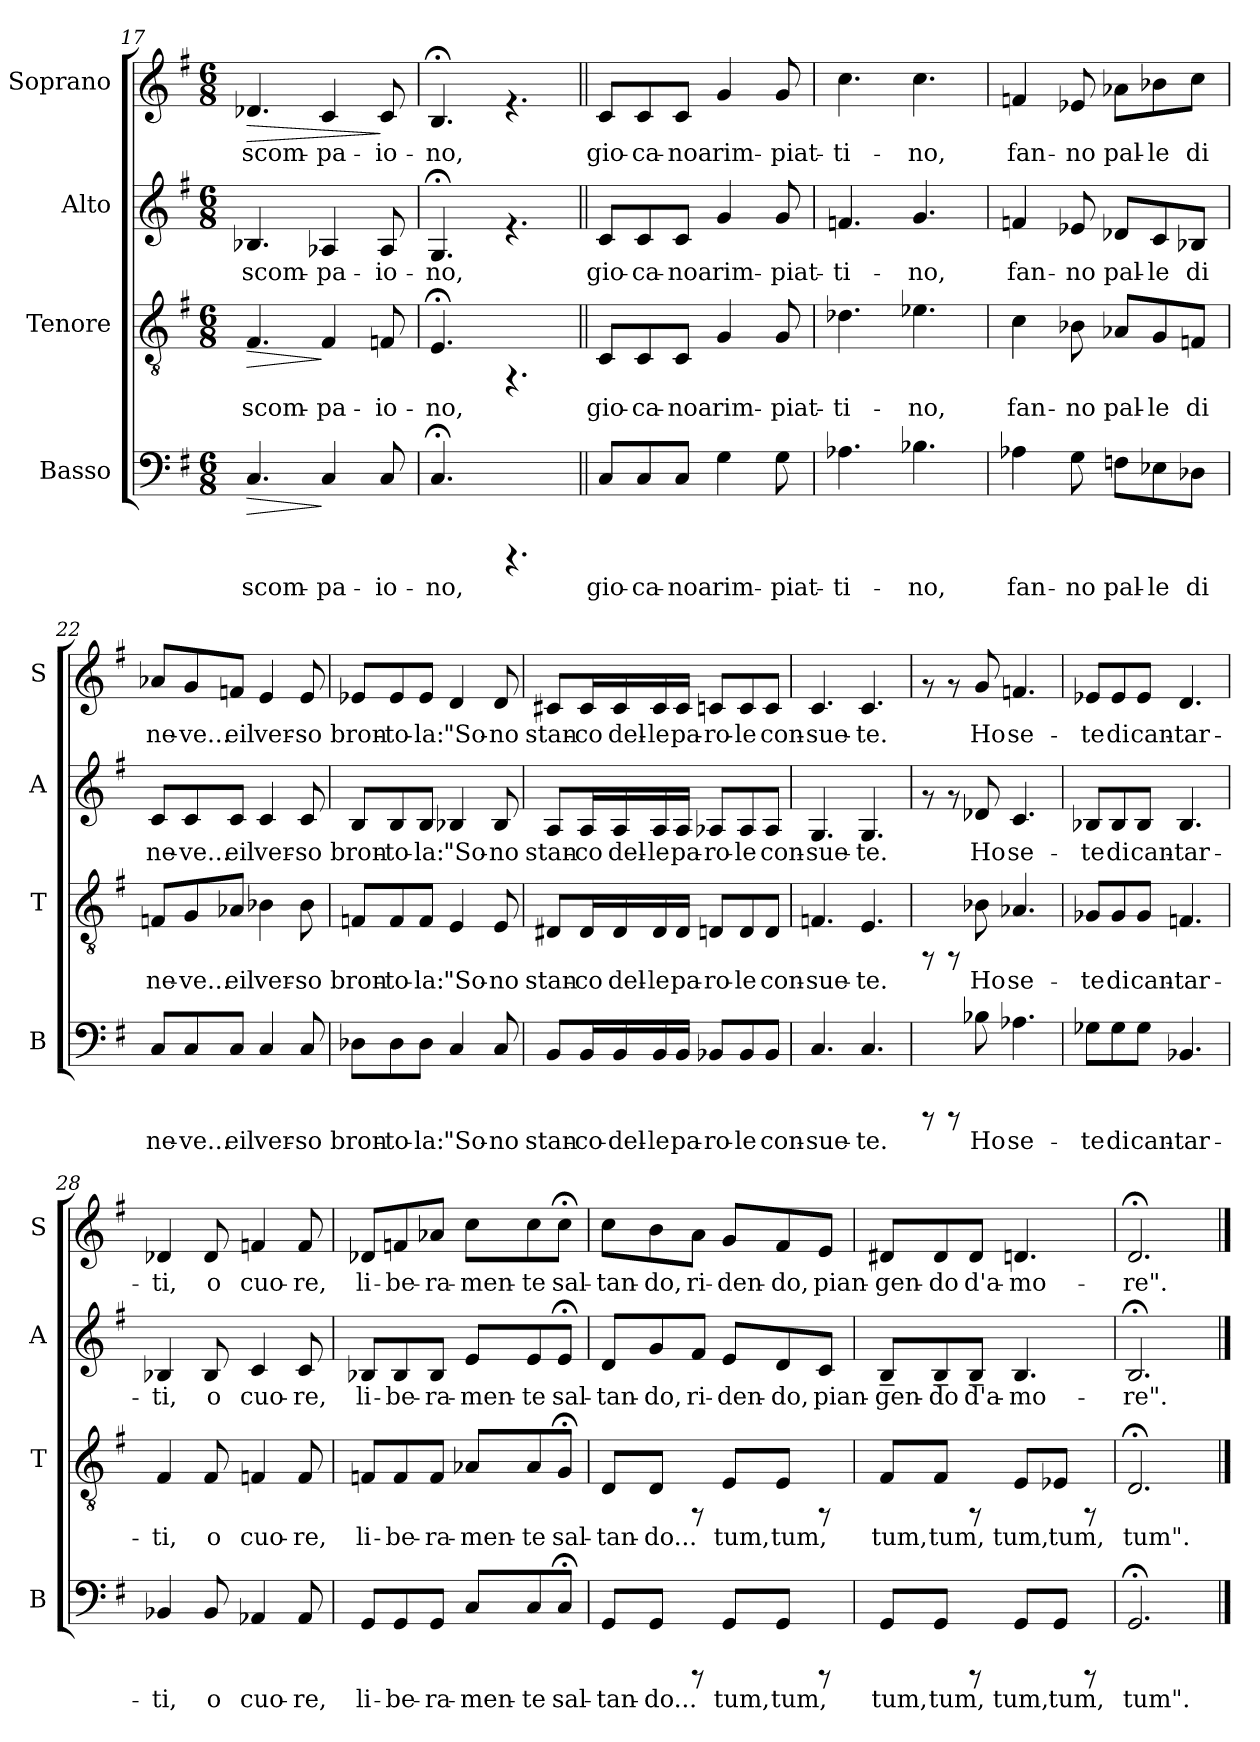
**kern	**text	**dynam	**kern	**text	**dynam	**kern	**text	**kern	**text	**dynam
*part4	*part4	*part4	*part3	*part3	*part3	*part2	*part2	*part1	*part1	*part1
*staff4	*staff4	*staff4	*staff3	*staff3	*staff3	*staff2	*staff2	*staff1	*staff1	*staff1
*I"Basso	*	*	*I"Tenore	*	*	*I"Alto	*	*I"Soprano	*	*
*I'B	*	*	*I'T	*	*	*I'A	*	*I'S	*	*
*clefF4	*	*	*clefGv2	*	*	*clefG2	*	*clefG2	*	*
*k[f#]	*	*	*k[f#]	*	*	*k[f#]	*	*k[f#]	*	*
*G:	*	*	*G:	*	*	*G:	*	*G:	*	*
*M6/8	*	*	*M6/8	*	*	*M6/8	*	*M6/8	*	*
=17	=17	=17	=17	=17	=17	=17	=17	=17	=17	=17
!	!LO:LY:b:cj	!LO:HP:b	!	!LO:LY:b:cj	!LO:HP:b	!	!LO:LY:b:cj	!	!LO:LY:b:cj	!LO:HP:b
4.C/	scom-	>	4.F#/	scom-	>	4.B-X/	scom-	4.d-X/	scom-	>
!	!LO:LY:b:cj	!	!	!LO:LY:b:cj	!	!	!LO:LY:b:cj	!	!LO:LY:b:cj	!
4C/	-pa-	]	4F#/	-pa-	]	4A-X/	-pa-	4c/	-pa-	.
!	!LO:LY:b:cj	!	!	!LO:LY:b:cj	!	!	!LO:LY:b:cj	!	!LO:LY:b:cj	!
8C/	-io-	.	8Fn/	-io-	.	8A-/	-io-	8c/	-io-	]
=18	=18	=18	=18	=18	=18	=18	=18	=18	=18	=18
!	!LO:LY:b:cj	!	!	!LO:LY:b:cj	!	!	!LO:LY:b:cj	!	!LO:LY:b:cj	!
4.C;</	-no,	.	4.E;</	-no,	.	4.G;</	-no,	4.B;</	-no,	.
4.rCCC	.	.	4.rFF	.	.	4.rf	.	4.rf	.	.
=19||	=19||	=19||	=19||	=19||	=19||	=19||	=19||	=19||	=19||	=19||
!	!LO:LY:b:cj	!	!	!LO:LY:b:cj	!	!	!LO:LY:b:cj	!	!LO:LY:b:cj	!
8C/L	gio-	.	8C/L	gio-	.	8c/L	gio-	8c/L	gio-	.
!	!LO:LY:b:cj	!	!	!LO:LY:b:cj	!	!	!LO:LY:b:cj	!	!LO:LY:b:cj	!
8C/	-ca-	.	8C/	-ca-	.	8c/	-ca-	8c/	-ca-	.
!	!LO:LY:b:cj	!	!	!LO:LY:b:cj	!	!	!LO:LY:b:cj	!	!LO:LY:b:cj	!
8C/J	-noa	.	8C/J	-noa	.	8c/J	-noa	8c/J	-noa	.
!	!LO:LY:b:cj	!	!	!LO:LY:b:cj	!	!	!LO:LY:b:cj	!	!LO:LY:b:cj	!
4G\	rim-	.	4G/	rim-	.	4g/	rim-	4g/	rim-	.
!	!LO:LY:b:cj	!	!	!LO:LY:b:cj	!	!	!LO:LY:b:cj	!	!LO:LY:b:cj	!
8G\	-piat-	.	8G/	-piat-	.	8g/	-piat-	8g/	-piat-	.
=20	=20	=20	=20	=20	=20	=20	=20	=20	=20	=20
!	!LO:LY:b:cj	!	!	!LO:LY:b:cj	!	!	!LO:LY:b:cj	!	!LO:LY:b:cj	!
4.A-X\	-ti-	.	4.d-X\	-ti-	.	4.fn/	-ti-	4.cc\	-ti-	.
!	!LO:LY:b:cj	!	!	!LO:LY:b:cj	!	!	!LO:LY:b:cj	!	!LO:LY:b:cj	!
4.B-X\	-no,	.	4.e-X\	-no,	.	4.g/	-no,	4.cc\	-no,	.
=21	=21	=21	=21	=21	=21	=21	=21	=21	=21	=21
!	!LO:LY:b:cj	!	!	!LO:LY:b:cj	!	!	!LO:LY:b:cj	!	!LO:LY:b:cj	!
4A-X\	fan-	.	4c\	fan-	.	4fn/	fan-	4fn/	fan-	.
!	!LO:LY:b:cj	!	!	!LO:LY:b:cj	!	!	!LO:LY:b:cj	!	!LO:LY:b:cj	!
8G\	-no	.	8B-X\	-no	.	8e-X/	-no	8e-X/	-no	.
!	!LO:LY:b:cj	!	!	!LO:LY:b:cj	!	!	!LO:LY:b:cj	!	!LO:LY:b:cj	!
8Fn\L	pal-	.	8A-X/L	pal-	.	8d-X/L	pal-	8a-X\L	pal-	.
!	!LO:LY:b:cj	!	!	!LO:LY:b:cj	!	!	!LO:LY:b:cj	!	!LO:LY:b:cj	!
8E-X\	-le	.	8G/	-le	.	8c/	-le	8b-X\	-le	.
!	!LO:LY:b:cj	!	!	!LO:LY:b:cj	!	!	!LO:LY:b:cj	!	!LO:LY:b:cj	!
8D-X\J	di	.	8Fn/J	di	.	8B-X/J	di	8cc\J	di	.
=22	=22	=22	=22	=22	=22	=22	=22	=22	=22	=22
!	!LO:LY:b:cj	!	!	!LO:LY:b:cj	!	!	!LO:LY:b:cj	!	!LO:LY:b:cj	!
8C/L	ne-	.	8Fn/L	ne-	.	8c/L	ne-	8a-X/L	ne-	.
!	!LO:LY:b:cj	!	!	!LO:LY:b:cj	!	!	!LO:LY:b:cj	!	!LO:LY:b:cj	!
8C/	-ve...	.	8G/	-ve...	.	8c/	-ve...	8g/	-ve...	.
!	!LO:LY:b:cj	!	!	!LO:LY:b:cj	!	!	!LO:LY:b:cj	!	!LO:LY:b:cj	!
8C/J	eil	.	8A-X/J	eil	.	8c/J	eil	8fn/J	eil	.
!	!LO:LY:b:cj	!	!	!LO:LY:b:cj	!	!	!LO:LY:b:cj	!	!LO:LY:b:cj	!
4C/	ver-	.	4B-X\	ver-	.	4c/	ver-	4e/	ver-	.
!	!LO:LY:b:cj	!	!	!LO:LY:b:cj	!	!	!LO:LY:b:cj	!	!LO:LY:b:cj	!
8C/	-so	.	8B-\	-so	.	8c/	-so	8e/	-so	.
!!LO:LB:g=z
=23	=23	=23	=23	=23	=23	=23	=23	=23	=23	=23
!	!LO:LY:b:cj	!	!	!LO:LY:b:cj	!	!	!LO:LY:b:cj	!	!LO:LY:b:cj	!
8D-X\L	bron-	.	8Fn/L	bron-	.	8B/L	bron-	8e-X/L	bron-	.
!	!LO:LY:b:cj	!	!	!LO:LY:b:cj	!	!	!LO:LY:b:cj	!	!LO:LY:b:cj	!
8D-\	-to-	.	8F/	-to-	.	8B/	-to-	8e-/	-to-	.
!	!LO:LY:b:cj	!	!	!LO:LY:b:cj	!	!	!LO:LY:b:cj	!	!LO:LY:b:cj	!
8D-\J	-la:	.	8F/J	-la:	.	8B/J	-la:	8e-/J	-la:	.
!	!LO:LY:b:cj	!	!	!LO:LY:b:cj	!	!	!LO:LY:b:cj	!	!LO:LY:b:cj	!
4C/	"So-	.	4E/	"So-	.	4B-X/	"So-	4d/	"So-	.
!	!LO:LY:b:cj	!	!	!LO:LY:b:cj	!	!	!LO:LY:b:cj	!	!LO:LY:b:cj	!
8C/	-no	.	8E/	-no	.	8B-/	-no	8d/	-no	.
=24	=24	=24	=24	=24	=24	=24	=24	=24	=24	=24
!	!LO:LY:b:cj	!	!	!LO:LY:b:cj	!	!	!LO:LY:b:cj	!	!LO:LY:b:cj	!
8BB/L	stan-	.	8D#X/L	stan-	.	8A/L	stan-	8c#X/L	stan-	.
!	!LO:LY:b:cj	!	!	!LO:LY:b:cj	!	!	!LO:LY:b:cj	!	!LO:LY:b:cj	!
16BB/	-co-	.	16D#/	-co	.	16A/	-co	16c#/	-co	.
!	!LO:LY:b:cj	!	!	!LO:LY:b:cj	!	!	!LO:LY:b:cj	!	!LO:LY:b:cj	!
16BB/	-del-	.	16D#/	del-	.	16A/	del-	16c#/	del-	.
!	!LO:LY:b:cj	!	!	!LO:LY:b:cj	!	!	!LO:LY:b:cj	!	!LO:LY:b:cj	!
16BB/	-le	.	16D#/	-le	.	16A/	-le	16c#/	-le	.
!	!LO:LY:b:cj	!	!	!LO:LY:b:cj	!	!	!LO:LY:b:cj	!	!LO:LY:b:cj	!
16BB/J	pa-	.	16D#/J	pa-	.	16A/J	pa-	16c#/J	pa-	.
!	!LO:LY:b:cj	!	!	!LO:LY:b:cj	!	!	!LO:LY:b:cj	!	!LO:LY:b:cj	!
8BB-X/L	-ro-	.	8Dn/L	-ro-	.	8A-X/L	-ro-	8cn/L	-ro-	.
!	!LO:LY:b:cj	!	!	!LO:LY:b:cj	!	!	!LO:LY:b:cj	!	!LO:LY:b:cj	!
8BB-/	-le	.	8D/	-le	.	8A-/	-le	8c/	-le	.
!	!LO:LY:b:cj	!	!	!LO:LY:b:cj	!	!	!LO:LY:b:cj	!	!LO:LY:b:cj	!
8BB-/J	con-	.	8D/J	con-	.	8A-/J	con-	8c/J	con-	.
=25	=25	=25	=25	=25	=25	=25	=25	=25	=25	=25
!	!LO:LY:b:cj	!	!	!LO:LY:b:cj	!	!	!LO:LY:b:cj	!	!LO:LY:b:cj	!
4.C/	-sue-	.	4.Fn/	-sue-	.	4.G/	-sue-	4.c/	-sue-	.
!	!LO:LY:b:cj	!	!	!LO:LY:b:cj	!	!	!LO:LY:b:cj	!	!LO:LY:b:cj	!
4.C/	-te.	.	4.E/	-te.	.	4.G/	-te.	4.c/	-te.	.
=26	=26	=26	=26	=26	=26	=26	=26	=26	=26	=26
8rCCC	.	.	8rFF	.	.	8rf	.	8rf	.	.
8rCCC	.	.	8rFF	.	.	8rf	.	8rf	.	.
!	!LO:LY:b:cj	!	!	!LO:LY:b:cj	!	!	!LO:LY:b:cj	!	!LO:LY:b:cj	!
8B-X\	Ho	.	8B-X\	Ho	.	8d-X/	Ho	8g/	Ho	.
!	!LO:LY:b:cj	!	!	!LO:LY:b:cj	!	!	!LO:LY:b:cj	!	!LO:LY:b:cj	!
4.A-X\	se-	.	4.A-X/	se-	.	4.c/	se-	4.fn/	se-	.
=27	=27	=27	=27	=27	=27	=27	=27	=27	=27	=27
!	!LO:LY:b:cj	!	!	!LO:LY:b:cj	!	!	!LO:LY:b:cj	!	!LO:LY:b:cj	!
8G-X\L	-te	.	8G-X/L	-te	.	8B-X/L	-te	8e-X/L	-te	.
!	!LO:LY:b:cj	!	!	!LO:LY:b:cj	!	!	!LO:LY:b:cj	!	!LO:LY:b:cj	!
8G-\	di	.	8G-/	di	.	8B-/	di	8e-/	di	.
!	!LO:LY:b:cj	!	!	!LO:LY:b:cj	!	!	!LO:LY:b:cj	!	!LO:LY:b:cj	!
8G-\J	can-	.	8G-/J	can-	.	8B-/J	can-	8e-/J	can-	.
!	!LO:LY:b:cj	!	!	!LO:LY:b:cj	!	!	!LO:LY:b:cj	!	!LO:LY:b:cj	!
4.BB-X/	-tar-	.	4.Fn/	-tar-	.	4.B-/	-tar-	4.d/	-tar-	.
=28	=28	=28	=28	=28	=28	=28	=28	=28	=28	=28
!	!LO:LY:b:cj	!	!	!LO:LY:b:cj	!	!	!LO:LY:b:cj	!	!LO:LY:b:cj	!
4BB-X/	-ti,	.	4F#/	-ti,	.	4B-X/	-ti,	4d-X/	-ti,	.
!	!LO:LY:b:cj	!	!	!LO:LY:b:cj	!	!	!LO:LY:b:cj	!	!LO:LY:b:cj	!
8BB-/	o	.	8F#/	o	.	8B-/	o	8d-/	o	.
!	!LO:LY:b:cj	!	!	!LO:LY:b:cj	!	!	!LO:LY:b:cj	!	!LO:LY:b:cj	!
4AA-X/	cuo-	.	4Fn/	cuo-	.	4c/	cuo-	4fn/	cuo-	.
!	!LO:LY:b:cj	!	!	!LO:LY:b:cj	!	!	!LO:LY:b:cj	!	!LO:LY:b:cj	!
8AA-/	-re,	.	8F/	-re,	.	8c/	-re,	8f/	-re,	.
!!LO:LB:g=z
=29	=29	=29	=29	=29	=29	=29	=29	=29	=29	=29
!	!LO:LY:b:cj	!	!	!LO:LY:b:cj	!	!	!LO:LY:b:cj	!	!LO:LY:b:cj	!
8GG/L	li-	.	8Fn/L	li-	.	8B-X/L	li-	8d-X/L	li-	.
!	!LO:LY:b:cj	!	!	!LO:LY:b:cj	!	!	!LO:LY:b:cj	!	!LO:LY:b:cj	!
8GG/	-be-	.	8F/	-be-	.	8B-/	-be-	8fn/	-be-	.
!	!LO:LY:b:cj	!	!	!LO:LY:b:cj	!	!	!LO:LY:b:cj	!	!LO:LY:b:cj	!
8GG/J	-ra-	.	8F/J	-ra-	.	8B-/J	-ra-	8a-X/J	-ra-	.
!	!LO:LY:b:cj	!	!	!LO:LY:b:cj	!	!	!LO:LY:b:cj	!	!LO:LY:b:cj	!
8C/L	-men-	.	8A-X/L	-men-	.	8e/L	-men-	8cc\L	-men-	.
!	!LO:LY:b:cj	!	!	!LO:LY:b:cj	!	!	!LO:LY:b:cj	!	!LO:LY:b:cj	!
8C/	-te	.	8A-/	-te	.	8e/	-te	8cc\	-te	.
!	!LO:LY:b:cj	!	!	!LO:LY:b:cj	!	!	!LO:LY:b:cj	!	!LO:LY:b:cj	!
8C;</J	sal-	.	8G;</J	sal-	.	8e;</J	sal-	8cc;<\J	sal-	.
=30	=30	=30	=30	=30	=30	=30	=30	=30	=30	=30
!	!LO:LY:b:cj	!	!	!LO:LY:b:cj	!	!	!LO:LY:b:cj	!	!LO:LY:b:cj	!
8GG/L	-tan-	.	8D/L	-tan-	.	8d/L	-tan-	8cc\L	-tan-	.
!	!LO:LY:b:cj	!	!	!LO:LY:b:cj	!	!	!LO:LY:b:cj	!	!LO:LY:b:cj	!
8GG/J	-do...	.	8D/J	-do...	.	8g/	-do,	8b\	-do,	.
!	!	!	!	!	!	!	!LO:LY:b:cj	!	!LO:LY:b:cj	!
8rCCC	.	.	8rFF	.	.	8f#/J	ri-	8a\J	ri-	.
!	!LO:LY:b:cj	!	!	!LO:LY:b:cj	!	!	!LO:LY:b:cj	!	!LO:LY:b:cj	!
8GG/L	tum,	.	8E/L	tum,	.	8e/L	-den-	8g/L	-den-	.
!	!LO:LY:b:cj	!	!	!LO:LY:b:cj	!	!	!LO:LY:b:cj	!	!LO:LY:b:cj	!
8GG/J	tum,	.	8E/J	tum,	.	8d/	-do,	8f#/	-do,	.
!	!	!	!	!	!	!	!LO:LY:b:cj	!	!LO:LY:b:cj	!
8rCCC	.	.	8rFF	.	.	8c/J	pian-	8e/J	pian-	.
=31	=31	=31	=31	=31	=31	=31	=31	=31	=31	=31
!	!LO:LY:b:cj	!	!	!LO:LY:b:cj	!	!	!LO:LY:b:cj	!	!LO:LY:b:cj	!
8GG/L	tum,	.	8F#/L	tum,	.	8B~</L	-gen-	8d#X/L	-gen-	.
!	!LO:LY:b:cj	!	!	!LO:LY:b:cj	!	!	!LO:LY:b:cj	!	!LO:LY:b:cj	!
8GG/J	tum,	.	8F#/J	tum,	.	8B~</	-do	8d#/	-do	.
!	!	!	!	!	!	!	!LO:LY:b:cj	!	!LO:LY:b:cj	!
8rCCC	.	.	8rFF	.	.	8B~</J	d'a-	8d#/J	d'a-	.
!	!LO:LY:b:cj	!	!	!LO:LY:b:cj	!	!	!LO:LY:b:cj	!	!LO:LY:b:cj	!
8GG/L	tum,	.	8E/L	tum,	.	4.B/	-mo-	4.dn/	-mo-	.
!	!LO:LY:b:cj	!	!	!LO:LY:b:cj	!	!	!	!	!	!
8GG/J	tum,	.	8E-X/J	tum,	.	.	.	.	.	.
8rCCC	.	.	8rFF	.	.	.	.	.	.	.
=32	=32	=32	=32	=32	=32	=32	=32	=32	=32	=32
!	!LO:LY:b:cj	!	!	!LO:LY:b:cj	!	!	!LO:LY:b:cj	!	!LO:LY:b:cj	!
2.GG;</	tum".	.	2.D;</	tum".	.	2.B;</	-re".	2.d;</	-re".	.
==	==	==	==	==	==	==	==	==	==	==
*-	*-	*-	*-	*-	*-	*-	*-	*-	*-	*-
